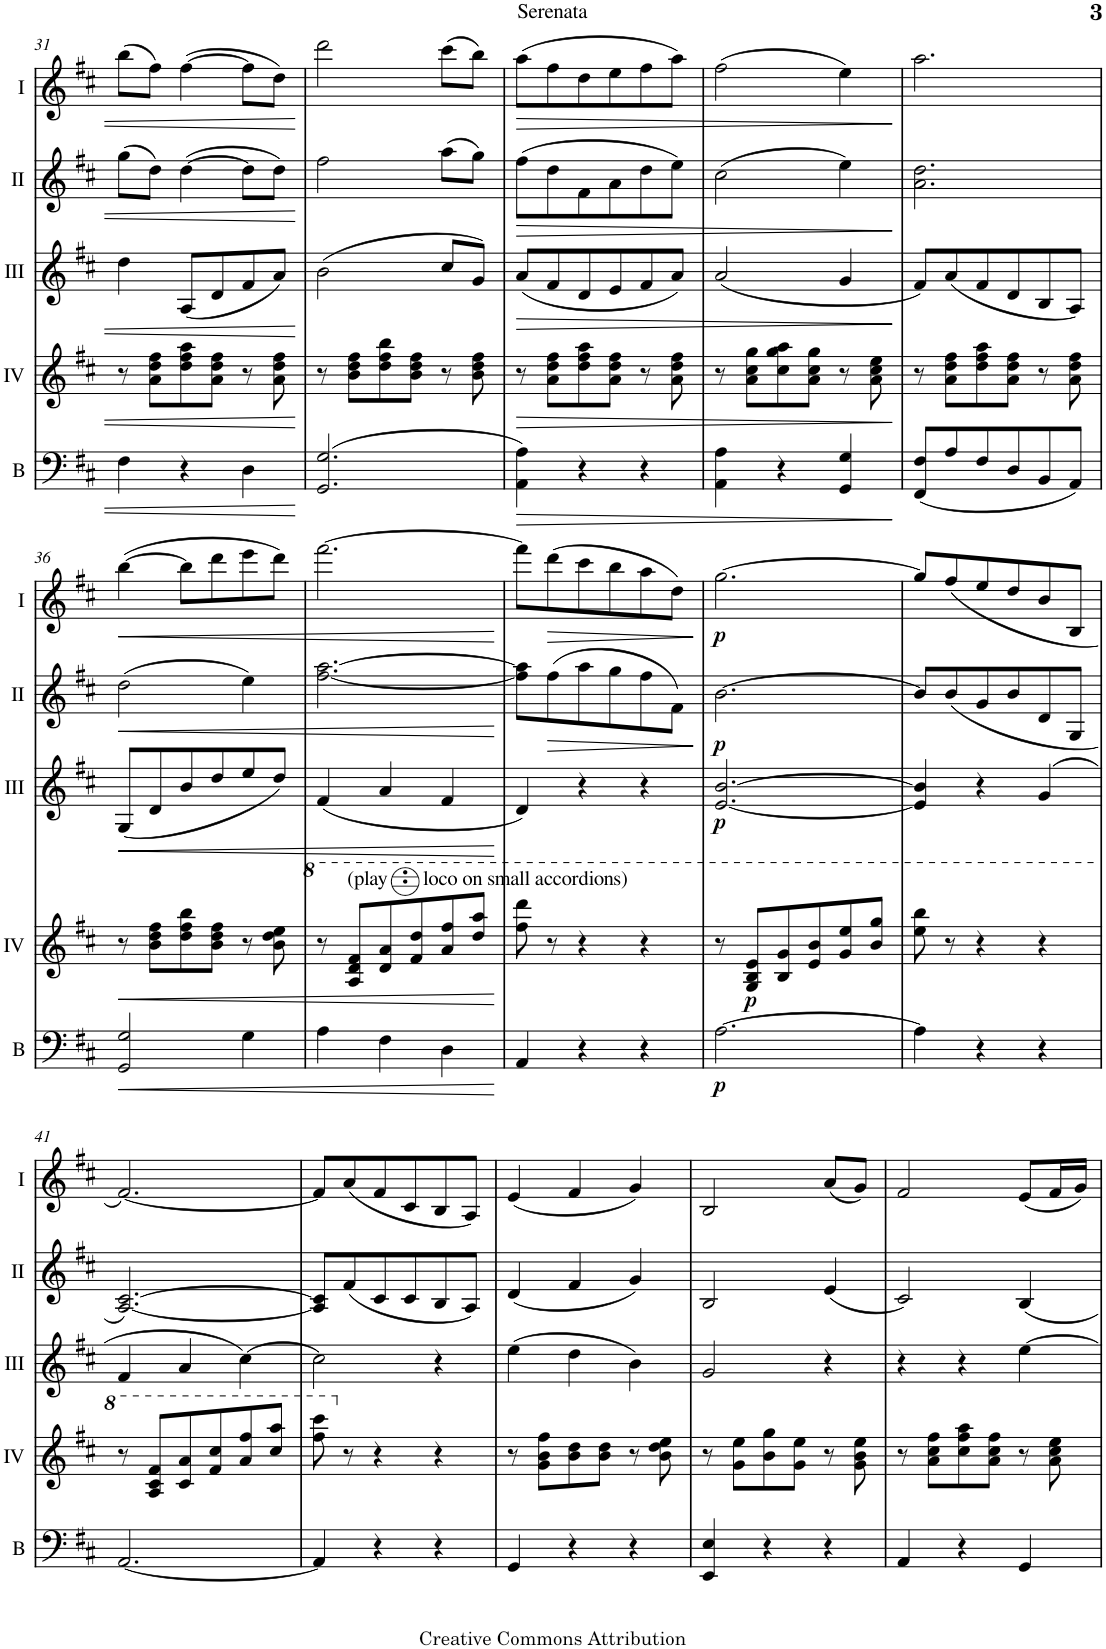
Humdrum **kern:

**kern	**dynam	**kern	**dynam	**kern	**dynam	**kern	**dynam	**kern	**dynam
*part5	*part5	*part4	*part4	*part3	*part3	*part2	*part2	*part1	*part1
*staff5	*staff5	*staff4	*staff4	*staff3	*staff3	*staff2	*staff2	*staff1	*staff1
*I"Bass	*	*I"Acc. 4	*	*I"Acc. 3	*	*I"Acc. 2	*	*I"Acc. 1	*
*I'B	*	*	*	*	*	*	*	*	*
!!LO:PB:g=z
*clefF4	*	*clefG2	*	*clefG2	*	*clefG2	*	*clefG2	*
*Trd7c12	*	*Trd7c12	*	*Trd7c12	*	*	*	*	*
*k[f#c#]	*	*k[f#c#]	*	*k[f#c#]	*	*k[f#c#]	*	*k[f#c#]	*
*M3/4	*	*M3/4	*	*M3/4	*	*M3/4	*	*M3/4	*
=31	=31	=31	=31	=31	=31	=31	=31	=31	=31
4F#\	.	8r	.	4dd\	.	(8gg\L	.	(8bb\L	.
.	.	8a\ 8dd\ 8ff#\L	.	.	.	8dd\J)	.	8ff#\J)	.
4r	.	8dd\ 8ff#\ 8aa\	.	(8A/L	.	([4dd\	.	([4ff#\	.
.	.	8a\ 8dd\ 8ff#\J	.	8d/	.	.	.	.	.
4D\	.	8r	.	8f#/	.	8dd\L]	.	8ff#\L]	.
.	.	8a\ 8dd\ 8ff#\	.	8a/J)	.	8dd\J)	.	8dd\J)	.
=32	=32	=32	=32	=32	=32	=32	=32	=32	=32
(2.GG/ 2.G/	.	8r	.	(2b\	.	2ff#\	.	2ddd\	.
.	.	8b\ 8dd\ 8ff#\L	.	.	.	.	.	.	.
.	.	8dd\ 8ff#\ 8bb\	.	.	.	.	.	.	.
.	.	8b\ 8dd\ 8ff#\J	.	.	.	.	.	.	.
.	.	8r	.	8cc#/L	.	(8aa\L	.	(8ccc#\L	.
.	.	8b\ 8dd\ 8ff#\	.	8g/J)	.	8gg\J)	.	8bb\J)	.
=33	=33	=33	=33	=33	=33	=33	=33	=33	=33
!	!LO:HP:b	!	!LO:HP:b	!	!LO:HP:b	!	!LO:HP:b	!	!LO:HP:b
4AA\ 4A\)	>	8r	>	(8a/L	>	(8ff#\L	>	(8aa\L	>
.	.	8a\ 8dd\ 8ff#\L	.	8f#/	.	8dd\	.	8ff#\	.
4r	.	8dd\ 8ff#\ 8aa\	.	8d/	.	8f#\	.	8dd\	.
.	.	8a\ 8dd\ 8ff#\J	.	8e/	.	8a\	.	8ee\	.
4r	.	8r	.	8f#/	.	8dd\	.	8ff#\	.
.	.	8a\ 8dd\ 8ff#\	.	8a/J)	.	8ee\J)	.	8aa\J)	.
=34	=34	=34	=34	=34	=34	=34	=34	=34	=34
4AA\ 4A\	.	8r	.	(2a/	.	(2cc#\	.	(2ff#\	.
.	.	8a\ 8cc#\ 8gg\L	.	.	.	.	.	.	.
4r	.	8cc#\ 8gg\ 8aa\	.	.	.	.	.	.	.
.	.	8a\ 8cc#\ 8gg\J	.	.	.	.	.	.	.
4GG/ 4G/	.	8r	.	4g/	.	4ee\)	.	4ee\)	.
.	.	8a\ 8cc#\ 8ee\	.	.	.	.	.	.	.
.	]	.	]	.	]	.	]	.	]
=35	=35	=35	=35	=35	=35	=35	=35	=35	=35
(8FF#/ 8F#/L	.	8r	.	8f#/L)	.	2.a\ 2.dd\	.	2.aa\	.
8A/	.	8a\ 8dd\ 8ff#\L	.	(8a/	.	.	.	.	.
8F#/	.	8dd\ 8ff#\ 8aa\	.	8f#/	.	.	.	.	.
8D/	.	8a\ 8dd\ 8ff#\J	.	8d/	.	.	.	.	.
8BB/	.	8r	.	8B/	.	.	.	.	.
8AA/J)	.	8a\ 8dd\ 8ff#\	.	8A/J)	.	.	.	.	.
!!LO:LB:g=z
=36	=36	=36	=36	=36	=36	=36	=36	=36	=36
!	!LO:HP:b	!	!LO:HP:b	!	!LO:HP:b	!	!LO:HP:b	!	!LO:HP:b
2GG/ 2G/	<	8r	<	(8G/L	<	(2dd\	<	([4bb\	<
.	.	8b\ 8dd\ 8ff#\L	.	8d/	.	.	.	.	.
.	.	8dd\ 8ff#\ 8bb\	.	8b/	.	.	.	8bb\L]	.
.	.	8b\ 8dd\ 8ff#\J	.	8dd/	.	.	.	8ddd\	.
4G\	.	8r	.	8ee/	.	4ee\)	.	8eee\	.
.	.	8b\ 8dd\ 8ee\	.	8dd/J)	.	.	.	8ddd\J)	.
=37	=37	=37	=37	=37	=37	=37	=37	=37	=37
*	*	*8va	*	*	*	*	*	*	*
4A\	.	8r	.	(4f#/	.	[2.ff#\ [2.aa\	.	[2.fff#\	.
!	!	!LO:TX:a:t=(play       loco on small accordions)	!	!	!	!	!	!	!
.	.	8a/ 8dd/ 8ff#/L	.	.	.	.	.	.	.
4F#\	.	8dd/ 8aa/	.	4a/	.	.	.	.	.
.	.	8ff#/ 8ddd/	.	.	.	.	.	.	.
4D\	.	8aa/ 8fff#/	.	4f#/	.	.	.	.	.
.	.	8ddd/ 8aaa/J	.	.	.	.	.	.	.
.	[	.	[	.	[	.	[	.	[
=38	=38	=38	=38	=38	=38	=38	=38	=38	=38
4AA/	.	8fff#\ 8dddd\	.	4d/)	.	8ff#\] 8aa\]L	.	8fff#\L]	.
!	!	!	!	!	!	!	!LO:HP:b	!	!LO:HP:b
.	.	8r	.	.	.	(8ff#\	>	(8ddd\	>
4r	.	4r	.	4r	.	8aa\	.	8ccc#\	.
.	.	.	.	.	.	8gg\	.	8bb\	.
4r	.	4r	.	4r	.	8ff#\	.	8aa\	.
.	.	.	.	.	.	8f#\J)	.	8dd\J)	.
.	.	.	.	.	.	.	]	.	]
=39	=39	=39	=39	=39	=39	=39	=39	=39	=39
!	!LO:DY:b	!	!	!	!LO:DY:b	!	!LO:DY:b	!	!LO:DY:b
[2.A\	p	8r	.	[2.e/ [2.b/	p	[2.b\	p	[2.gg\	p
!	!	!	!LO:DY:b	!	!	!	!	!	!
.	.	8g/ 8b/ 8ee/L	p	.	.	.	.	.	.
.	.	8b/ 8gg/	.	.	.	.	.	.	.
.	.	8ee/ 8bb/	.	.	.	.	.	.	.
.	.	8gg/ 8eee/	.	.	.	.	.	.	.
.	.	8bb/ 8ggg/J	.	.	.	.	.	.	.
=40	=40	=40	=40	=40	=40	=40	=40	=40	=40
4A\]	.	8eee\ 8bbb\	.	4e/] 4b/]	.	8b/L]	.	8gg/L]	.
.	.	8r	.	.	.	(8b/	.	(8ff#/	.
4r	.	4r	.	4r	.	8g/	.	8ee/	.
.	.	.	.	.	.	8b/	.	8dd/	.
4r	.	4r	.	(4g/	.	8d/	.	8b/	.
.	.	.	.	.	.	8G/J	.	8B/J	.
!!LO:LB:g=z
=41	=41	=41	=41	=41	=41	=41	=41	=41	=41
[2.AA/	.	8r	.	4f#/	.	[2.A/ [2.c#/)	.	[2.f#/)	.
.	.	8a/ 8cc#/ 8ff#/L	.	.	.	.	.	.	.
.	.	8cc#/ 8aa/	.	4a/	.	.	.	.	.
.	.	8ff#/ 8ccc#/	.	.	.	.	.	.	.
.	.	8aa/ 8fff#/	.	[4cc#\)	.	.	.	.	.
.	.	8ccc#/ 8aaa/J	.	.	.	.	.	.	.
=42	=42	=42	=42	=42	=42	=42	=42	=42	=42
4AA/]	.	8fff#\ 8cccc#\	.	2cc#\]	.	8A/] 8c#/]L	.	8f#/L]	.
*	*	*X8va	*	*	*	*	*	*	*
.	.	8r	.	.	.	(8f#/	.	(8a/	.
4r	.	4r	.	.	.	8c#/	.	8f#/	.
.	.	.	.	.	.	8c#/	.	8c#/	.
4r	.	4r	.	4r	.	8B/	.	8B/	.
.	.	.	.	.	.	8A/J)	.	8A/J)	.
=43	=43	=43	=43	=43	=43	=43	=43	=43	=43
4GG/	.	8r	.	(4ee\	.	(4d/	.	(4e/	.
.	.	8g\ 8b\ 8ff#\L	.	.	.	.	.	.	.
4r	.	8b\ 8dd\	.	4dd\	.	4f#/	.	4f#/	.
.	.	8b\ 8dd\J	.	.	.	.	.	.	.
4r	.	8r	.	4b\)	.	4g/)	.	4g/)	.
.	.	8b\ 8dd\ 8ee\	.	.	.	.	.	.	.
=44	=44	=44	=44	=44	=44	=44	=44	=44	=44
4EE/ 4E/	.	8r	.	2g/	.	2B/	.	2B/	.
.	.	8g\ 8ee\L	.	.	.	.	.	.	.
4r	.	8b\ 8gg\	.	.	.	.	.	.	.
.	.	8g\ 8ee\J	.	.	.	.	.	.	.
4r	.	8r	.	4r	.	(4e/	.	(8a/L	.
.	.	8g\ 8b\ 8ee\	.	.	.	.	.	8g/J)	.
=45	=45	=45	=45	=45	=45	=45	=45	=45	=45
4AA/	.	8r	.	4r	.	2c#/)	.	2f#/	.
.	.	8a\ 8cc#\ 8ff#\L	.	.	.	.	.	.	.
4r	.	8cc#\ 8ff#\ 8aa\	.	4r	.	.	.	.	.
.	.	8a\ 8cc#\ 8ff#\J	.	.	.	.	.	.	.
4GG/	.	8r	.	[4ee\	.	4B/	.	(8e/L	.
.	.	8a\ 8cc#\ 8ee\	.	.	.	.	.	16f#/L	.
.	.	.	.	.	.	.	.	16g/JJ)	.
=	=	=	=	=	=	=	=	=	=
*-	*-	*-	*-	*-	*-	*-	*-	*-	*-
